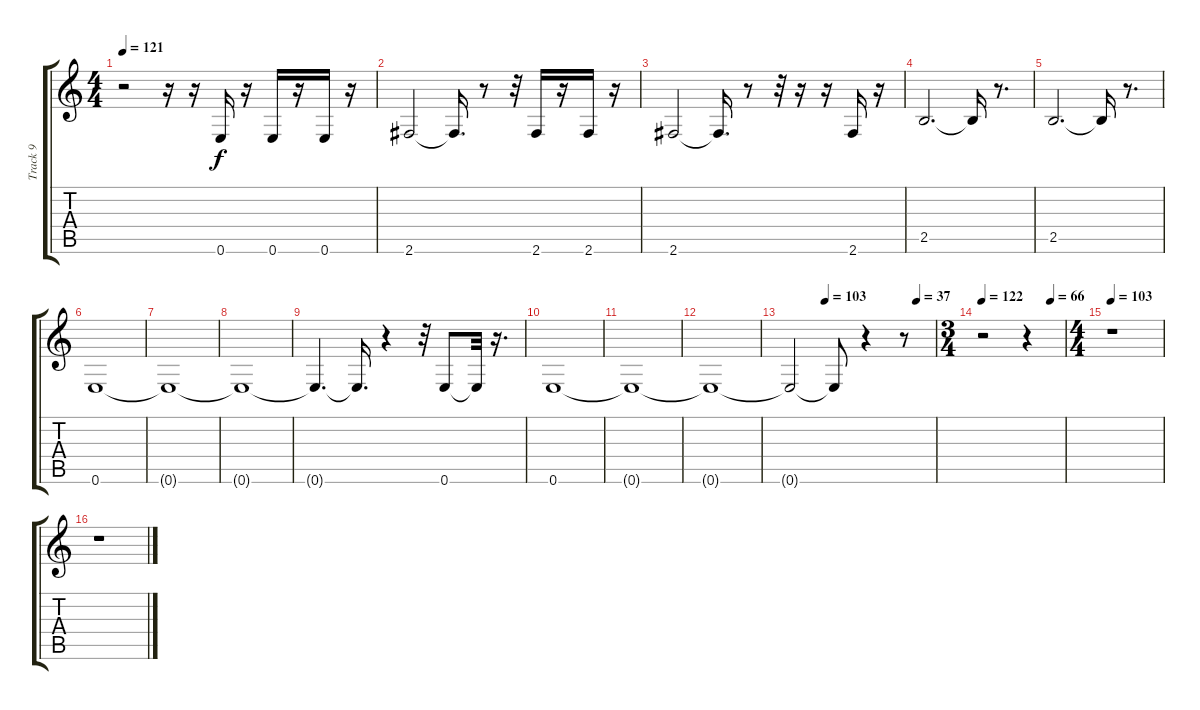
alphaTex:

\track ("Track 9" "Track 9") {instrument electricbassfinger}
\staff {score tabs}
\tuning (E4 B3 G3 D3 A2 E2) {hide}
\ts (4 4)
\tempo 121
\clef g2
\ks c
r.2{dy f} r.16 r.16 0.6.16 r.16 0.6.16 r.16 0.6.16 r.16 |
2.6.2 2.6{t}.16{d} r.8 r.32 2.6.16 r.16 2.6.16 r.16 |
2.6.2 2.6{t}.16{d} r.8 r.32 r.16 r.16 2.6.16 r.16 |
2.5.2{d} 2.5{t}.16 r.8{d} |
2.5.2{d} 2.5{t}.16 r.8{d} |
0.6.1 |
0.6{t}.1 |
0.6{t}.1 |
0.6{t}.4{d} 0.6{t}.16{d} r.4 r.32 0.6.8 0.6{t}.32 r.16{d} |
0.6.1 |
0.6{t}.1 |
0.6{t}.1 |
\tempo (103 0.25)
\tempo (37 0.875)
0.6{t}.2 0.6{t}.8 r.4 r.8 |
\ts (3 4)
\tempo 122
\tempo (66 0.8333333333333334)
r.2 r.4 |
\ts (4 4)
\tempo 103
r.1 |
r.1
